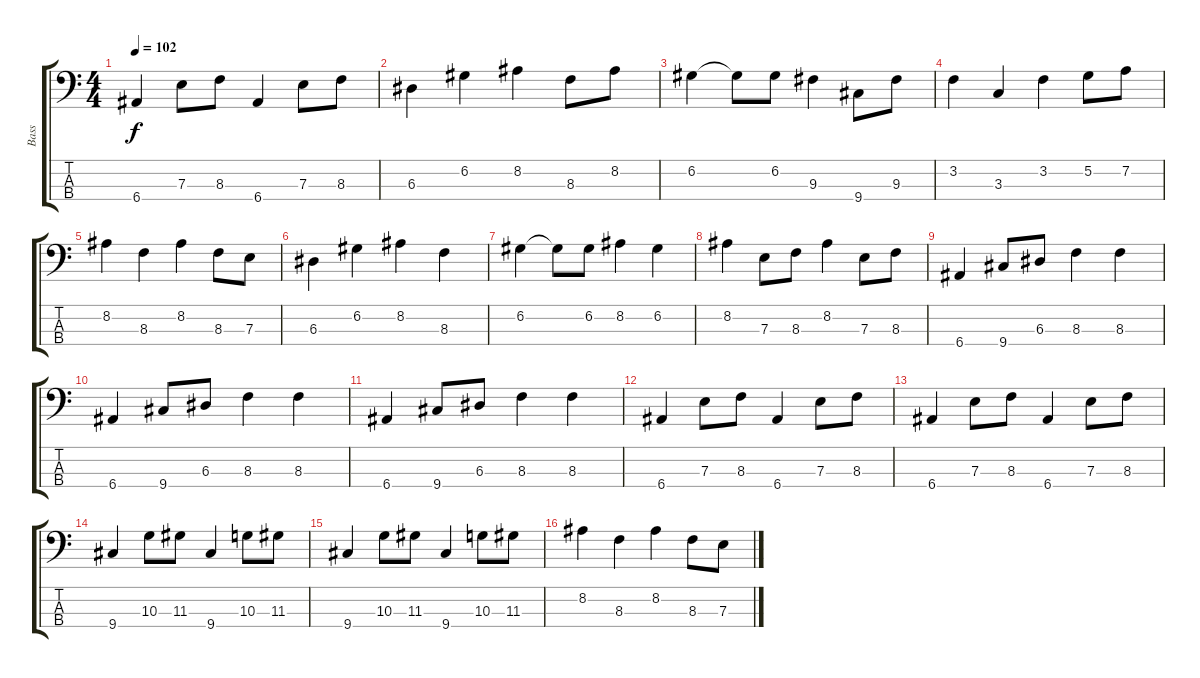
\track ("Bass" "Bass") {instrument electricbassfinger}
\staff {score tabs}
\tuning (G2 D2 A1 E1) {hide}
\ts (4 4)
\tempo 102
\clef f4
\ks c
6.4.4{dy f} 7.3.8 8.3.8 6.4.4 7.3.8 8.3.8 |
6.3.4 6.2.4 8.2.4 8.3.8 8.2.8 |
6.2.4 6.2{t}.8 6.2.8 9.3.4 9.4.8 9.3.8 |
3.2.4 3.3.4 3.2.4 5.2.8 7.2.8 |
8.2.4 8.3.4 8.2.4 8.3.8 7.3.8 |
6.3.4 6.2.4 8.2.4 8.3.4 |
6.2.4 6.2{t}.8 6.2.8 8.2.4 6.2.4 |
8.2.4 7.3.8 8.3.8 8.2.4 7.3.8 8.3.8 |
6.4.4 9.4.8 6.3.8 8.3.4 8.3.4 |
6.4.4 9.4.8 6.3.8 8.3.4 8.3.4 |
6.4.4 9.4.8 6.3.8 8.3.4 8.3.4 |
6.4.4 7.3.8 8.3.8 6.4.4 7.3.8 8.3.8 |
6.4.4 7.3.8 8.3.8 6.4.4 7.3.8 8.3.8 |
9.4.4 10.3.8 11.3.8 9.4.4 10.3.8 11.3.8 |
9.4.4 10.3.8 11.3.8 9.4.4 10.3.8 11.3.8 |
8.2.4 8.3.4 8.2.4 8.3.8 7.3.8
